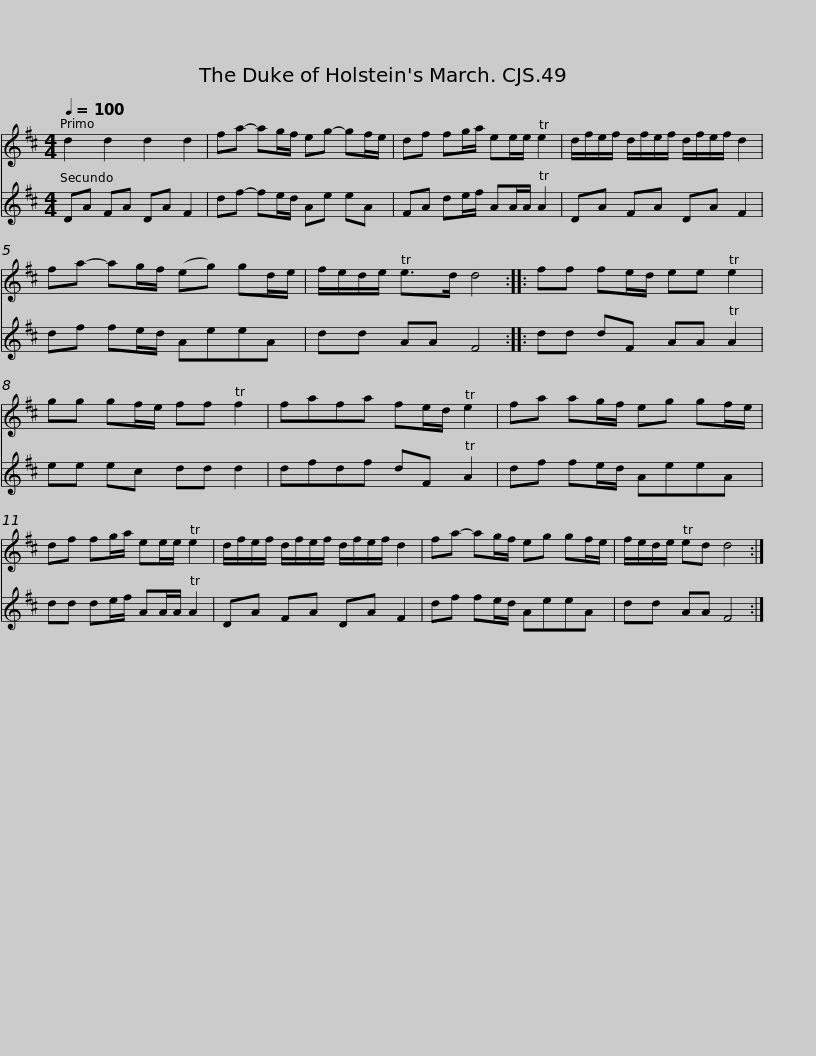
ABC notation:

X:1
%%score 1 2
L:1/8
Q:1/4=100
M:4/4
I:linebreak $
K:D
V:1 treble
V:2 treble
V:1
 d2 d2 d2 d2 | fa- ag/f/ eg- gf/e/ | df fg/a/ ee/e/ e2 | d/f/e/f/ d/f/e/f/ d/f/e/f/ d2 |$ fa- ag/f/ (eg) gd/e/ | %5
 f/e/d/e/ e>d d4 :: ff fe/d/ ee e2 | gg gf/e/ ff f2 | fafa fe/d/ e2 |$ fa ag/f/ eg gf/e/ | %10
 df fg/a/ ee/e/ e2 | d/f/e/f/ d/f/e/f/ d/f/e/f/ d2 | fa- ag/f/ eg gf/e/ |$ f/e/d/e/ ed d4 :| %14
V:2
 DA FA DA F2 | df- fe/d/ Ae eA | FA de/f/ AA/A/ A2 | DA FA DA F2 |$ df fe/d/ AeeA | %5
 dd AA F4 :: dd dF AA A2 | ee ec dd d2 | dfdf dF A2 |$ df fe/d/ AeeA | %10
 dd de/f/ AA/A/ A2 | DA FA DA F2 | df fe/d/ AeeA |$ dd AA F4 :| %14
